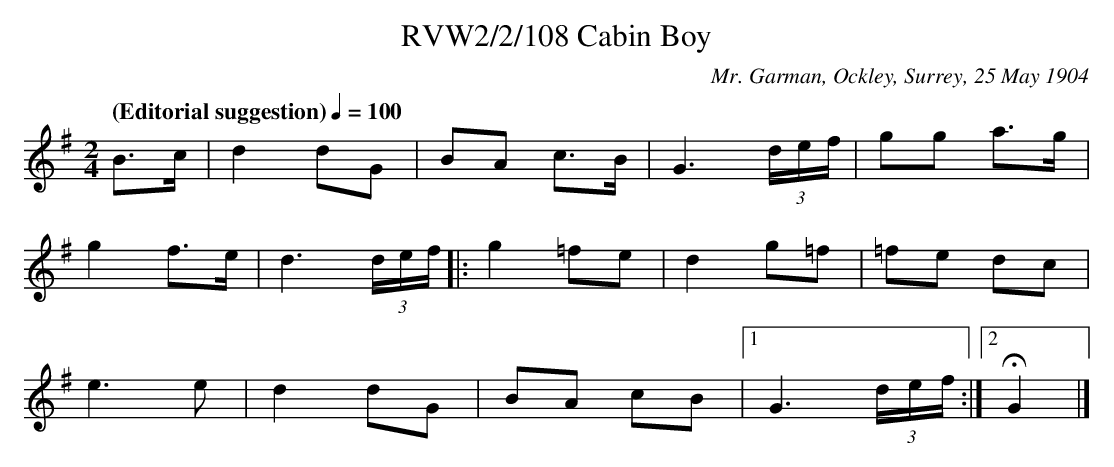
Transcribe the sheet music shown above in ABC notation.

X:1
T:RVW2/2/108 Cabin Boy
C:Mr. Garman, Ockley, Surrey, 25 May 1904
L:1/8
Q: "(Editorial suggestion)" 1/4=100
M:2/4
K:G
B3/2c/2 | d2 dG | BA c3/2B/2 | G3 (3d/2e/2f/2 | gg a3/2g/2 |
g2 f3/2e/2 | d3 (3d/2e/2f/2 |: g2 =fe | d2 g=f | =fe dc |
e3 e | d2 dG | BA cB |1 G3 (3d/2e/2f/2/ :|2 HG2 |]
